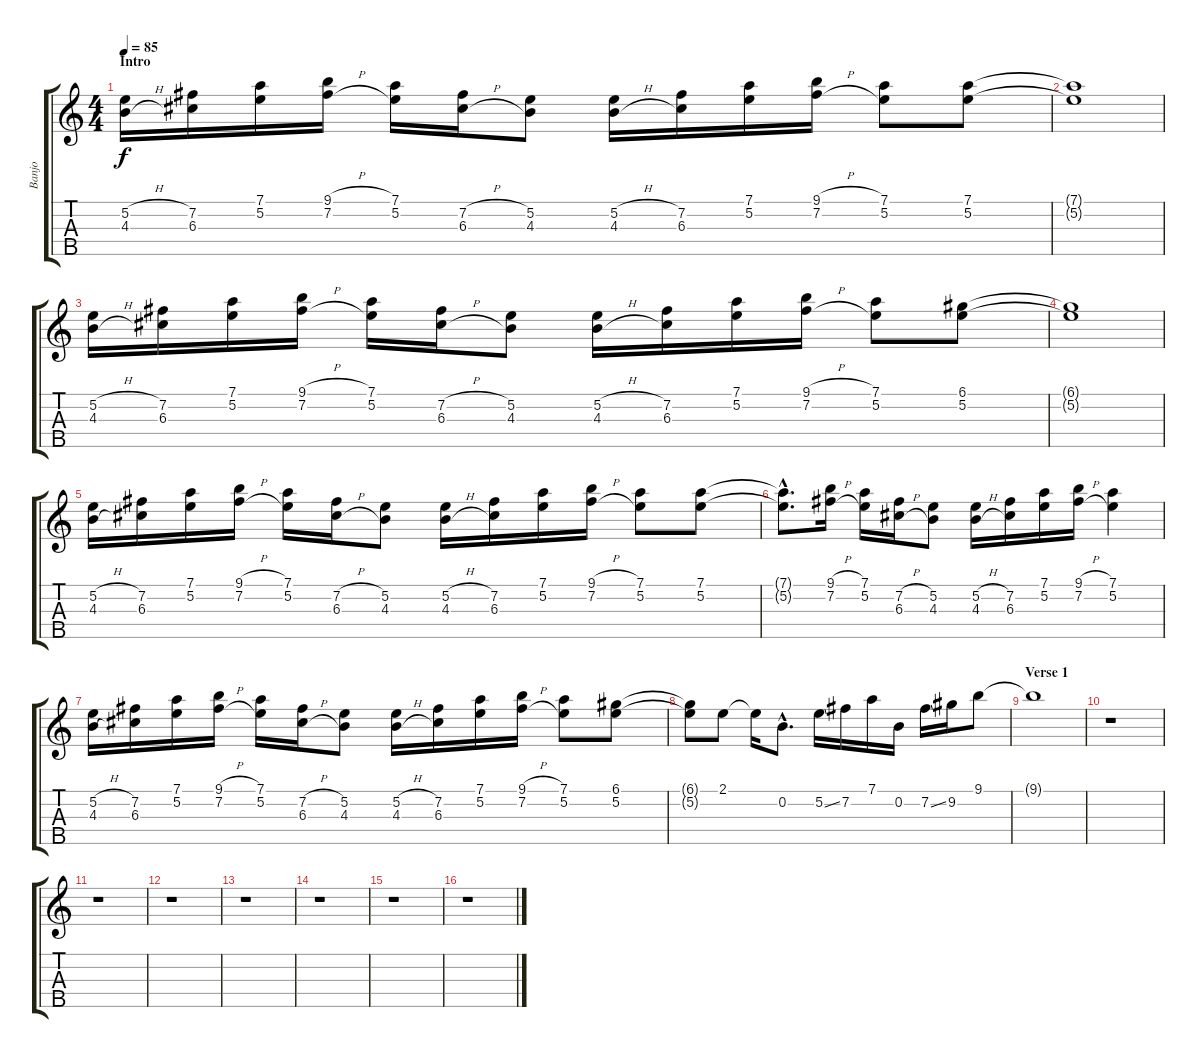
\track ("Banjo" "Banjo") {instrument banjo}
\staff {score tabs}
\tuning (D4 B3 G3 D3 G4) {hide}
\displaytranspose 12
\ts (4 4)
\section ("" "Intro")
\tempo 85
\clef g2
\ks c
(5.2{h} 4.3{h}).16{dy f instrument banjo} (7.2 6.3).16 (7.1 5.2).16 (9.1{h} 7.2{h}).16 (7.1 5.2).16 (7.2{h} 6.3{h}).16 (5.2 4.3).8 (5.2{h} 4.3{h}).16 (7.2 6.3).16 (7.1 5.2).16 (9.1{h} 7.2{h}).16 (7.1 5.2).8 (7.1 5.2).8 |
(7.1{t} 5.2{t}).1 |
(5.2{h} 4.3{h}).16 (7.2 6.3).16 (7.1 5.2).16 (9.1{h} 7.2{h}).16 (7.1 5.2).16 (7.2{h} 6.3{h}).16 (5.2 4.3).8 (5.2{h} 4.3{h}).16 (7.2 6.3).16 (7.1 5.2).16 (9.1{h} 7.2{h}).16 (7.1 5.2).8 (6.1 5.2).8 |
(6.1{t} 5.2{t}).1 |
(5.2{h} 4.3{h}).16 (7.2 6.3).16 (7.1 5.2).16 (9.1{h} 7.2{h}).16 (7.1 5.2).16 (7.2{h} 6.3{h}).16 (5.2 4.3).8 (5.2{h} 4.3{h}).16 (7.2 6.3).16 (7.1 5.2).16 (9.1{h} 7.2{h}).16 (7.1 5.2).8 (7.1 5.2).8 |
(7.1{hac t} 5.2{hac t}).8{d} (9.1{h} 7.2{h}).16 (7.1 5.2).16 (7.2{h} 6.3{h}).16 (5.2 4.3).8 (5.2{h} 4.3{h}).16 (7.2 6.3).16 (7.1 5.2).16 (9.1{h} 7.2{h}).16 (7.1 5.2).4 |
(5.2{h} 4.3{h}).16 (7.2 6.3).16 (7.1 5.2).16 (9.1{h} 7.2{h}).16 (7.1 5.2).16 (7.2{h} 6.3{h}).16 (5.2 4.3).8 (5.2{h} 4.3{h}).16 (7.2 6.3).16 (7.1 5.2).16 (9.1{h} 7.2{h}).16 (7.1 5.2).8 (6.1 5.2).8 |
(6.1{t} 5.2{t}).8 2.1.8 2.1{t}.16 0.2{hac}.8{d} 5.2{ss}.16 7.2.16 7.1.16 0.2.16 7.2{ss}.16 9.2.16 9.1.8 |
\section ("" "Verse 1")
9.1{t}.1{volume 0} |
r.1 |
r.1 |
r.1 |
r.1 |
r.1 |
r.1 |
r.1
